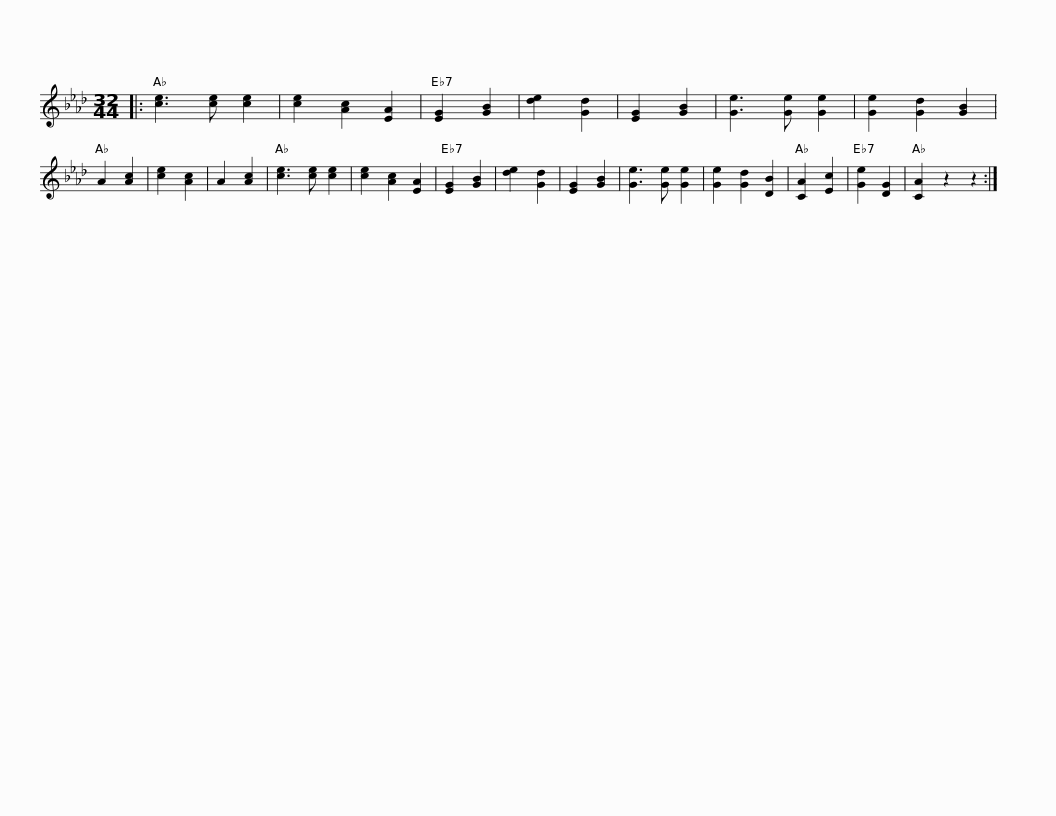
X:1
L:1/8
M:32/44
I:linebreak $
K:Ab
V:1 treble
V:1
|: [ce]3 [ce] [ce]2 | [ce]2 [Ac]2 [EA]2 | [EG]2 [GB]2 | [de]2 [Gd]2 | [EG]2 [GB]2 | %5
 [Ge]3 [Ge] [Ge]2 | [Ge]2 [Gd]2 [GB]2 | A2 [Ac]2 | [ce]2 [Ac]2 | A2 [Ac]2 | %10
 [ce]3 [ce] [ce]2 | [ce]2 [Ac]2 [EA]2 | [EG]2 [GB]2 |$ [de]2 [Gd]2 | [EG]2 [GB]2 | %15
 [Ge]3 [Ge] [Ge]2 | [Ge]2 [Gd]2 [DB]2 | [CA]2 [Ec]2 | [Ge]2 [DG]2 | [CA]2 z2 z2 :| %20
